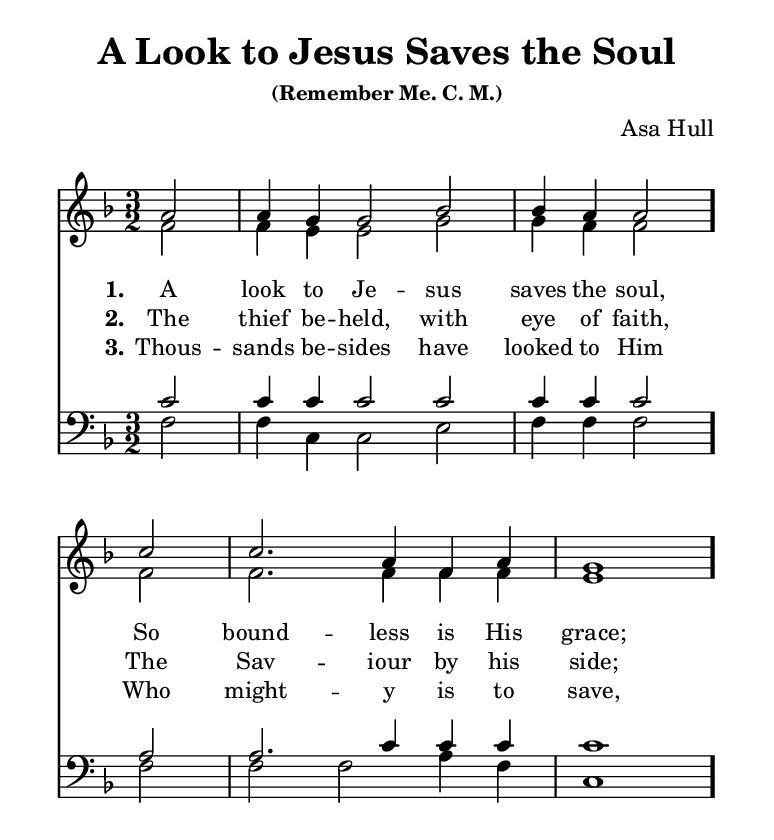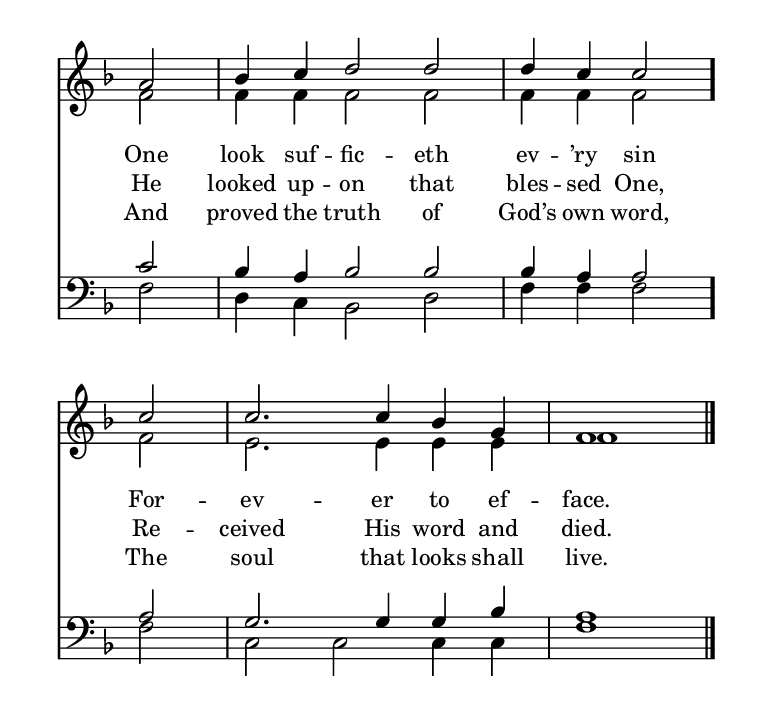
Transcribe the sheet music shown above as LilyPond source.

\include "common/global.ily"
\paper {
  \include "common/paper.ily"
  ragged-bottom = ##t
  ragged-last-bottom = ##t
  systems-per-page = 2
  %page-count = ##f
}

\header{
  title = "A Look to Jesus Saves the Soul"
  subsubtitle = "(Remember Me. C. M.)"
  %meter = "C.M."
  %poet = ""
  composer = "Asa Hull"
  %copyright = ""
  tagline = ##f
}

% for fermata in MIDI
ta = { \tempo 4=120 }
tb = { \tempo 4=60  }

patternAA = { c2 | c4 c4 c2 c2 | c4 c4 c2 }
patternBA = { c2 | c2. c4 c4 c4 | c1 }
patternBB = { c2 | c2 c2 c4 c4 | c1 }

global = {
  \include "common/overrides.ily"
  \override Staff.TimeSignature.style = #'()
  \time 3/2
  \override Score.MetronomeMark.transparent = ##t % hide all fermata changes too
  \ta
  \key f \major
  \partial 2
  \autoBeamOff
}

notesSoprano = {
\global
\relative c'' {

  \changePitch \patternAA { a | a g g bes | bes a a }
  \changePitch \patternBA { c |  c a f a | g }
  \changePitch \patternAA { a | bes c d d | d c c }
  \changePitch \patternBA { c | c c bes g | f }

  \bar "|."

}
}

notesAlto = {
\global
\relative e' {

  \changePitch \patternAA { f | f e e g | g f f }
  \changePitch \patternBA { f | f f f f | e }
  \changePitch \patternAA { f | f f f f | f f f }
  \changePitch \patternBA { f | e e e e | f }

}
}

notesTenor = {
\global
\relative a {

  \changePitch \patternAA { c | c c c c | c c c }
  \changePitch \patternBA { a | a c c c | c }
  \changePitch \patternAA { c | bes a bes bes | bes a a }
  \changePitch \patternBA { a | g g g bes | a }

}
}

notesBass = {
\global
\relative f {

  \changePitch \patternAA { f | f c c e | f f f }
  \changePitch \patternBB { f | f f a f | c }
  \changePitch \patternAA { f | d c bes d | f f f }
  \changePitch \patternBB { f | c c c c | f }

}
}

wordsA = \lyricmode {
\set stanza = "1."

A look to Je -- sus saves the soul, \bar "."
So bound -- less is His grace; \bar "." \break % comma appears in original after "boundless"
One look suf -- fic -- eth ev -- ’ry sin \bar "."
For -- ev -- er to ef -- face. \bar "." \break

}

wordsB = \lyricmode {
\set stanza = "2."

The thief be -- held, with eye of faith,
The Sav -- iour by his side;
He looked up -- on that bles -- sed One,
Re -- ceived His word and died.

}

wordsC = \lyricmode {
\set stanza = "3."

Thous -- sands be -- sides have looked to Him
Who might -- y is to save,
And proved the truth of God’s own word,
The soul that looks shall live.

}

\score {
  \context ChoirStaff <<
    \context Staff = upper <<
      \set ChoirStaff.systemStartDelimiter = #'SystemStartBar
      \context Voice  = sopranos { \voiceOne << \notesSoprano >> }
      \context Voice  = altos { \voiceTwo << \notesAlto >> }
      \context Lyrics = one   \lyricsto sopranos \wordsA
      \context Lyrics = two   \lyricsto sopranos \wordsB
      \context Lyrics = three \lyricsto sopranos \wordsC
    >>
    \context Staff = men <<
      \clef bass
      \context Voice  = tenors { \voiceOne << \notesTenor >> }
      \context Voice  = basses { \voiceTwo << \notesBass >> }
    >>
  >>
  \layout {
    \include "common/layout.ily"
  }
  \midi{
    \include "common/midi.ily"
  }
}

\version "2.18.0"  % necessary for upgrading to future LilyPond versions.

% vi:set et ts=2 sw=2 ai nocindent syntax=lilypond
